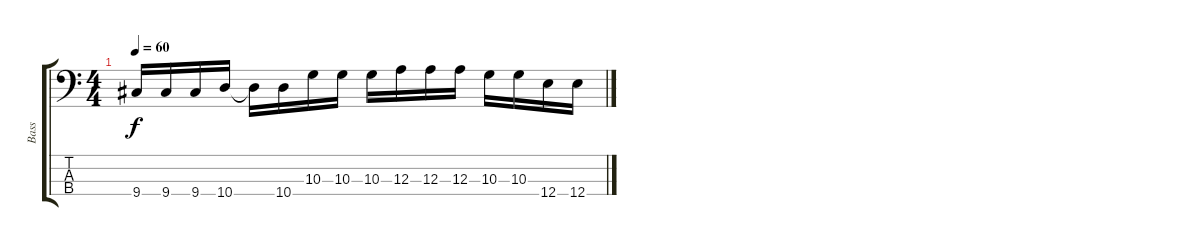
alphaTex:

\track ("Bass" "Bass") {instrument electricbassfinger}
\staff {score tabs}
\tuning (G2 D2 A1 E1) {hide}
\ts (4 4)
\tempo 60
\clef f4
\ks c
9.4.16{dy f} 9.4.16 9.4.16 10.4.16 10.4{t}.16 10.4.16 10.3.16 10.3.16 10.3.16 12.3.16 12.3.16 12.3.16 10.3.16 10.3.16 12.4.16 12.4.16
